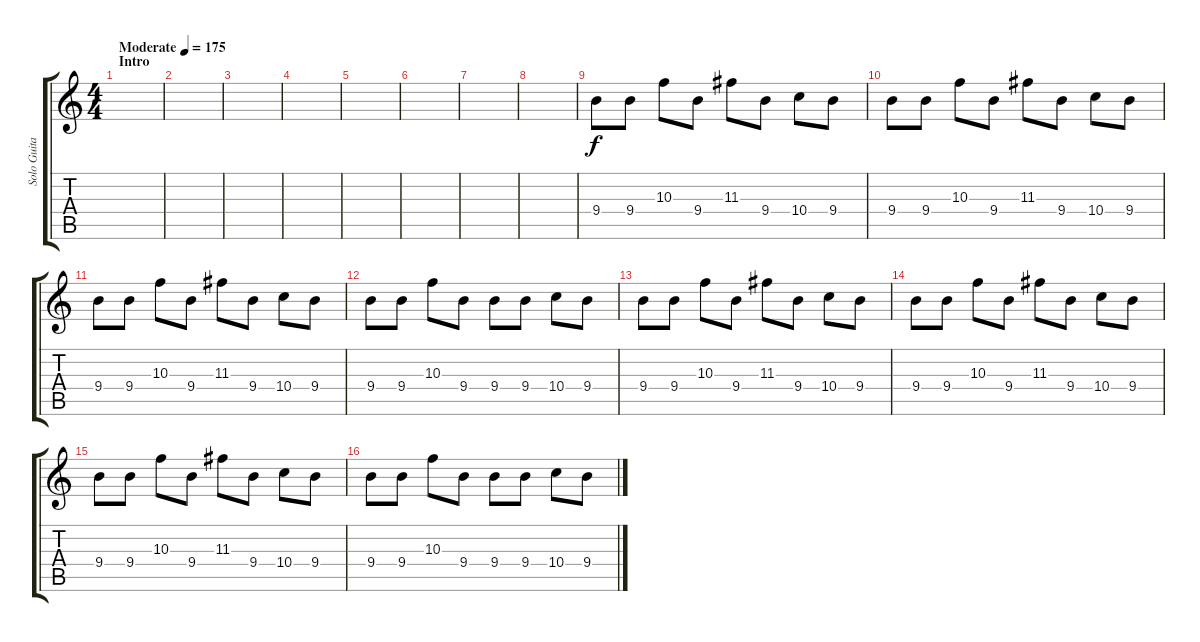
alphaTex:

\track ("Solo Guitar (Vlad)" "Solo Guita") {instrument distortionguitar}
\staff {score tabs}
\tuning (E4 B3 G3 D3 A2 E2) {hide}
\ts (4 4)
\section ("" "Intro")
\tempo (175 "Moderate")
\clef g2
\ks c
|
|
|
|
|
|
|
|
9.4.8 9.4.8 10.3.8 9.4.8 11.3.8 9.4.8 10.4.8 9.4.8 |
9.4.8 9.4.8 10.3.8 9.4.8 11.3.8 9.4.8 10.4.8 9.4.8 |
9.4.8 9.4.8 10.3.8 9.4.8 11.3.8 9.4.8 10.4.8 9.4.8 |
9.4.8 9.4.8 10.3.8 9.4.8 9.4.8 9.4.8 10.4.8 9.4.8 |
9.4.8 9.4.8 10.3.8 9.4.8 11.3.8 9.4.8 10.4.8 9.4.8 |
9.4.8 9.4.8 10.3.8 9.4.8 11.3.8 9.4.8 10.4.8 9.4.8 |
9.4.8 9.4.8 10.3.8 9.4.8 11.3.8 9.4.8 10.4.8 9.4.8 |
9.4.8 9.4.8 10.3.8 9.4.8 9.4.8 9.4.8 10.4.8 9.4.8
